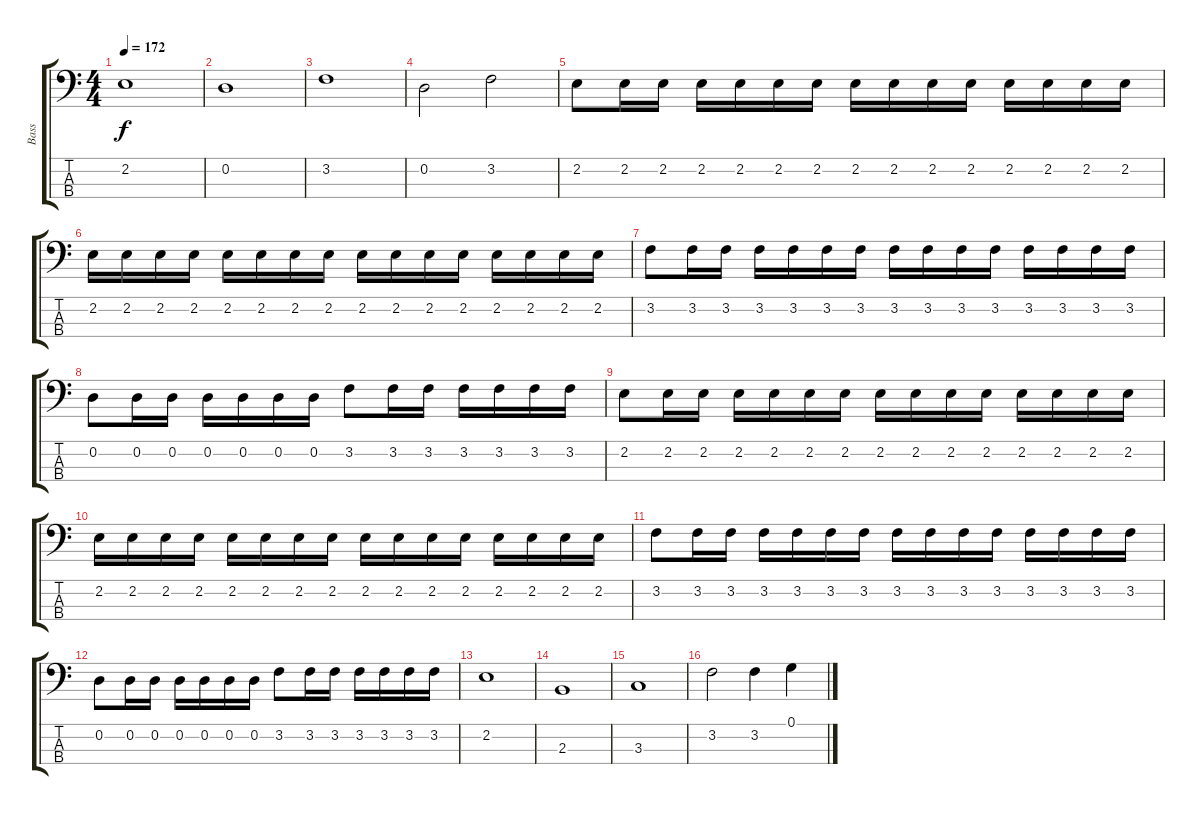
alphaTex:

\track ("Bass" "Bass") {instrument electricbasspick}
\staff {score tabs}
\tuning (G2 D2 A1 E1) {hide}
\ts (4 4)
\tempo 172
\clef f4
\ks c
2.2.1{dy f} |
0.2.1 |
3.2.1 |
0.2.2 3.2.2 |
2.2.8 2.2.16 2.2.16 2.2.16 2.2.16 2.2.16 2.2.16 2.2.16 2.2.16 2.2.16 2.2.16 2.2.16 2.2.16 2.2.16 2.2.16 |
2.2.16 2.2.16 2.2.16 2.2.16 2.2.16 2.2.16 2.2.16 2.2.16 2.2.16 2.2.16 2.2.16 2.2.16 2.2.16 2.2.16 2.2.16 2.2.16 |
3.2.8 3.2.16 3.2.16 3.2.16 3.2.16 3.2.16 3.2.16 3.2.16 3.2.16 3.2.16 3.2.16 3.2.16 3.2.16 3.2.16 3.2.16 |
0.2.8 0.2.16 0.2.16 0.2.16 0.2.16 0.2.16 0.2.16 3.2.8 3.2.16 3.2.16 3.2.16 3.2.16 3.2.16 3.2.16 |
2.2.8 2.2.16 2.2.16 2.2.16 2.2.16 2.2.16 2.2.16 2.2.16 2.2.16 2.2.16 2.2.16 2.2.16 2.2.16 2.2.16 2.2.16 |
2.2.16 2.2.16 2.2.16 2.2.16 2.2.16 2.2.16 2.2.16 2.2.16 2.2.16 2.2.16 2.2.16 2.2.16 2.2.16 2.2.16 2.2.16 2.2.16 |
3.2.8 3.2.16 3.2.16 3.2.16 3.2.16 3.2.16 3.2.16 3.2.16 3.2.16 3.2.16 3.2.16 3.2.16 3.2.16 3.2.16 3.2.16 |
0.2.8 0.2.16 0.2.16 0.2.16 0.2.16 0.2.16 0.2.16 3.2.8 3.2.16 3.2.16 3.2.16 3.2.16 3.2.16 3.2.16 |
2.2.1 |
2.3.1 |
3.3.1 |
3.2.2 3.2.4 0.1.4
